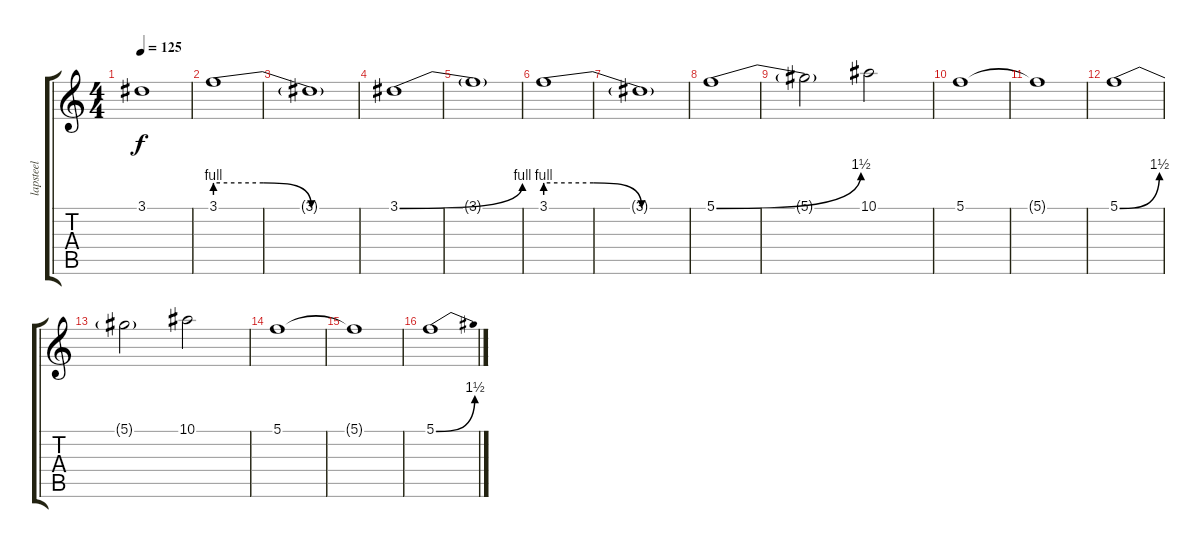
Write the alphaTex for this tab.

\track ("lapsteel" "lapsteel") {instrument distortionguitar}
\staff {score tabs}
\tuning (C4 G3 Eb3 Bb2 F2 C2) {hide}
\ts (4 4)
\tempo 125
\clef g2
\ks c
3.1{t}.1{dy f} |
3.1{be (custom 0 4 20 4 40 0 60 0)}.1 |
3.1{t}.1 |
3.1{be (bend 0 0 60 4)}.1 |
3.1{t}.1 |
3.1{be (custom 0 4 20 4 40 0 60 0)}.1 |
3.1{t}.1 |
\section ("" "")
5.1{be (bend 0 0 60 6)}.1 |
5.1{t}.2 10.1.2 |
5.1.1 |
5.1{t}.1 |
5.1{be (bend 0 0 60 6)}.1 |
5.1{t}.2 10.1.2 |
5.1.1 |
5.1{t}.1 |
\section ("" "")
5.1{be (bend 0 0 60 6)}.1
